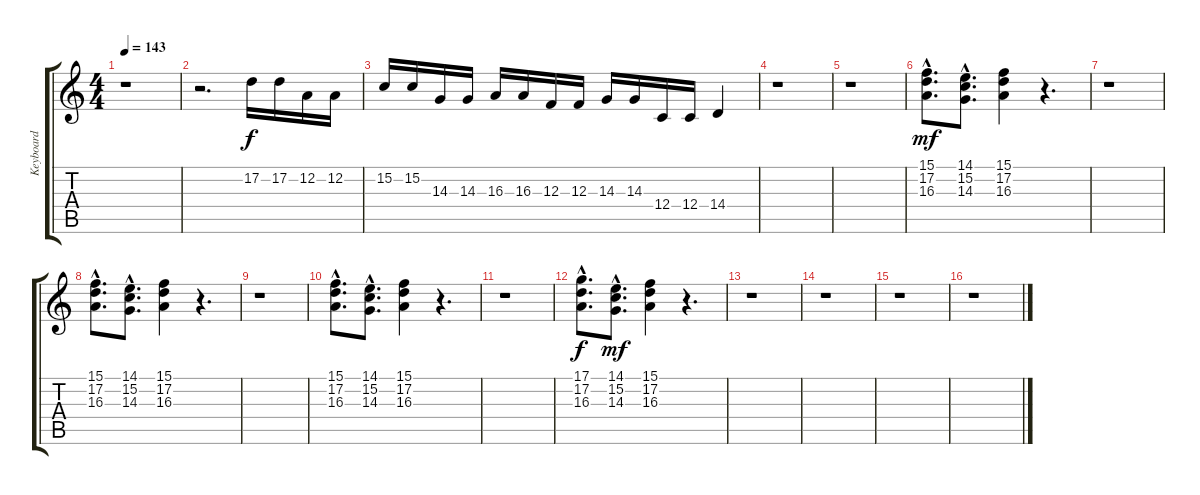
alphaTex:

\track ("Keyboard" "Keyboard") {instrument lead1square}
\staff {score tabs}
\tuning (D4 A3 F3 C3 G2 D2) {hide}
\ts (4 4)
\tempo 143
\clef g2
\ks c
r.1{dy f} |
r.2{d} 17.2.16{instrument musicbox} 17.2.16 12.2.16 12.2.16 |
15.2.16 15.2.16 14.3.16 14.3.16 16.3.16 16.3.16 12.3.16 12.3.16 14.3.16 14.3.16 12.4.16 12.4.16 14.4.4 |
r.1 |
r.1 |
(15.1{hac} 17.2{hac} 16.3{hac}).8{d dy mf instrument stringensemble1} (14.1{hac} 15.2{hac} 14.3{hac}).8{d} (15.1 17.2 16.3).4 r.4{d} |
r.1 |
(15.1{hac} 17.2{hac} 16.3{hac}).8{d instrument stringensemble1} (14.1{hac} 15.2{hac} 14.3{hac}).8{d} (15.1 17.2 16.3).4 r.4{d} |
r.1 |
(15.1{hac} 17.2{hac} 16.3{hac}).8{d instrument stringensemble1} (14.1{hac} 15.2{hac} 14.3{hac}).8{d} (15.1 17.2 16.3).4 r.4{d} |
r.1 |
(17.1{hac} 17.2{hac} 16.3{hac}).8{d dy f instrument stringensemble1} (14.1{hac} 15.2{hac} 14.3{hac}).8{d dy mf} (15.1 17.2 16.3).4 r.4{d} |
r.1 |
r.1 |
r.1 |
r.1
